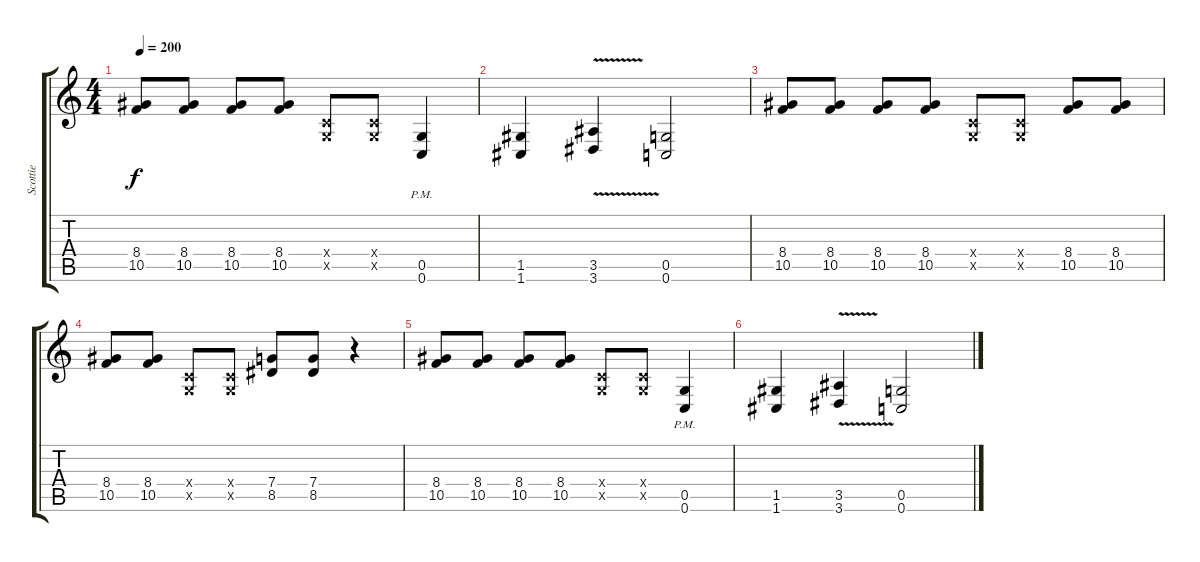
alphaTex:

\track ("Scottie" "Scottie") {instrument distortionguitar}
\staff {score tabs}
\tuning (D4 A3 F3 C3 G2 C2) {hide}
\ts (4 4)
\tempo 200
\clef g2
\ks c
(8.4 10.5).8{dy f} (8.4 10.5).8 (8.4 10.5).8 (8.4 10.5).8 (0.4{x} 0.5{x}).8 (0.4{x} 0.5{x}).8 (0.5{pm} 0.6{pm}).4 |
(1.5 1.6).4 (3.5{v} 3.6{v}).4 (0.5 0.6).2 |
(8.4 10.5).8 (8.4 10.5).8 (8.4 10.5).8 (8.4 10.5).8 (0.4{x} 0.5{x}).8 (0.4{x} 0.5{x}).8 (8.4 10.5).8 (8.4 10.5).8 |
(8.4 10.5).8 (8.4 10.5).8 (0.4{x} 0.5{x}).8 (0.4{x} 0.5{x}).8 (7.4 8.5).8 (7.4 8.5).8 r.4 |
(8.4 10.5).8 (8.4 10.5).8 (8.4 10.5).8 (8.4 10.5).8 (0.4{x} 0.5{x}).8 (0.4{x} 0.5{x}).8 (0.5{pm} 0.6{pm}).4 |
(1.5 1.6).4 (3.5{v} 3.6{v}).4 (0.5 0.6).2
